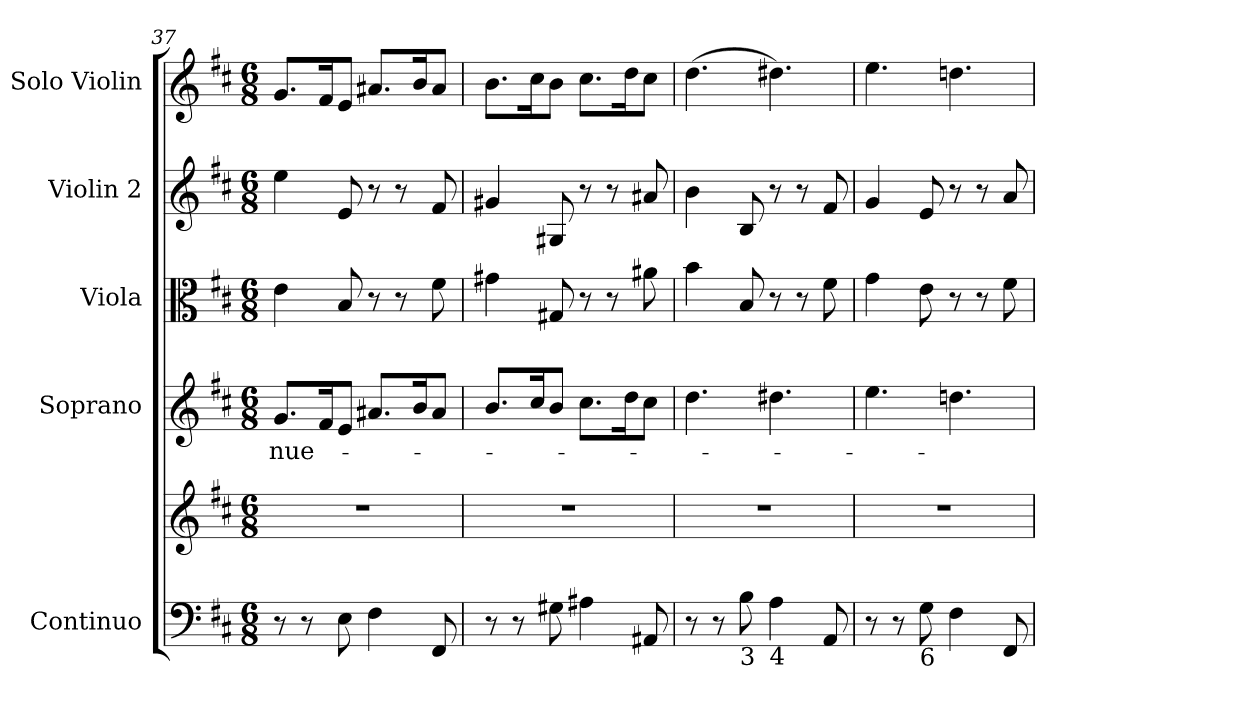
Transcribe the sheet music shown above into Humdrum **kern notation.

**kern	**kern	**kern	**text	**kern	**kern	**kern
*part5	*part5	*part4	*part4	*part3	*part2	*part1
*staff6	*staff5	*staff4	*staff4	*staff3	*staff2	*staff1
*I"Continuo	*	*I"Soprano	*	*I"Viola	*I"Violin 2	*I"Solo Violin
*I'Cont.	*	*I'S.	*	*I'Vla.	*I'Vln. 2	*I'Vln.
*clefF4	*clefG2	*clefG2	*	*clefC3	*clefG2	*clefG2
*k[f#c#]	*k[f#c#]	*k[f#c#]	*	*k[f#c#]	*k[f#c#]	*k[f#c#]
*D:	*D:	*D:	*	*D:	*D:	*D:
*M6/8	*M6/8	*M6/8	*	*M6/8	*M6/8	*M6/8
=37	=37	=37	=37	=37	=37	=37
!	!LO:N:vis=1	!	!	!	!	!
!	!	!	!LO:LY:b:color=#000000	!	!	!
8r	2.r	8.gi/L	nue-	4ei\	4eei\	8.gi/L
8r	.	.	.	.	.	.
.	.	16f#i/k	.	.	.	16f#i/k
8Ei\	.	8ei/J	.	8Bi/	8ei/	8ei/J
4F#i\	.	8.a#Xi/L	.	8r	8r	8.a#Xi/L
.	.	.	.	8r	8r	.
.	.	16bi/k	.	.	.	16bi/k
8FF#i/	.	8a#i/J	.	8f#i\	8f#i/	8a#i/J
=38	=38	=38	=38	=38	=38	=38
!	!LO:N:vis=1	!	!	!	!	!
8r	2.r	8.bi/L	.	4g#Xi\	4g#Xi/	8.bi\L
8r	.	.	.	.	.	.
.	.	16cc#i/k	.	.	.	16cc#i\k
8G#Xi\	.	8bi/J	.	8G#Xi/	8G#Xi/	8bi\J
4A#Xi\	.	8.cc#i\L	.	8r	8r	8.cc#i\L
.	.	.	.	8r	8r	.
.	.	16ddi\k	.	.	.	16ddi\k
8AA#Xi/	.	8cc#i\J	.	8a#Xi\	8a#Xi/	8cc#i\J
=39	=39	=39	=39	=39	=39	=39
!	!LO:N:vis=1	!	!	!	!	!
8r	2.r	4.ddi\	.	4bi\	4bi\	(4.ddi\
8r	.	.	.	.	.	.
!LO:TX:b:t=3	!	!	!	!	!	!
8Bi\	.	.	.	8Bi/	8Bi/	.
!LO:TX:b:t=4	!	!	!	!	!	!
4Ai\	.	4.dd#Xi\	.	8r	8r	4.dd#Xi\)
.	.	.	.	8r	8r	.
8AAi/	.	.	.	8f#i\	8f#i/	.
=40	=40	=40	=40	=40	=40	=40
!	!LO:N:vis=1	!	!	!	!	!
8r	2.r	4.eei\	.	4gi\	4gi/	4.eei\
8r	.	.	.	.	.	.
!LO:TX:b:t=6	!	!	!	!	!	!
8Gi\	.	.	.	8ei\	8ei/	.
4F#i\	.	4.ddni\	.	8r	8r	4.ddni\
.	.	.	.	8r	8r	.
8FF#i/	.	.	.	8f#i\	8ai/	.
=	=	=	=	=	=	=
*-	*-	*-	*-	*-	*-	*-
